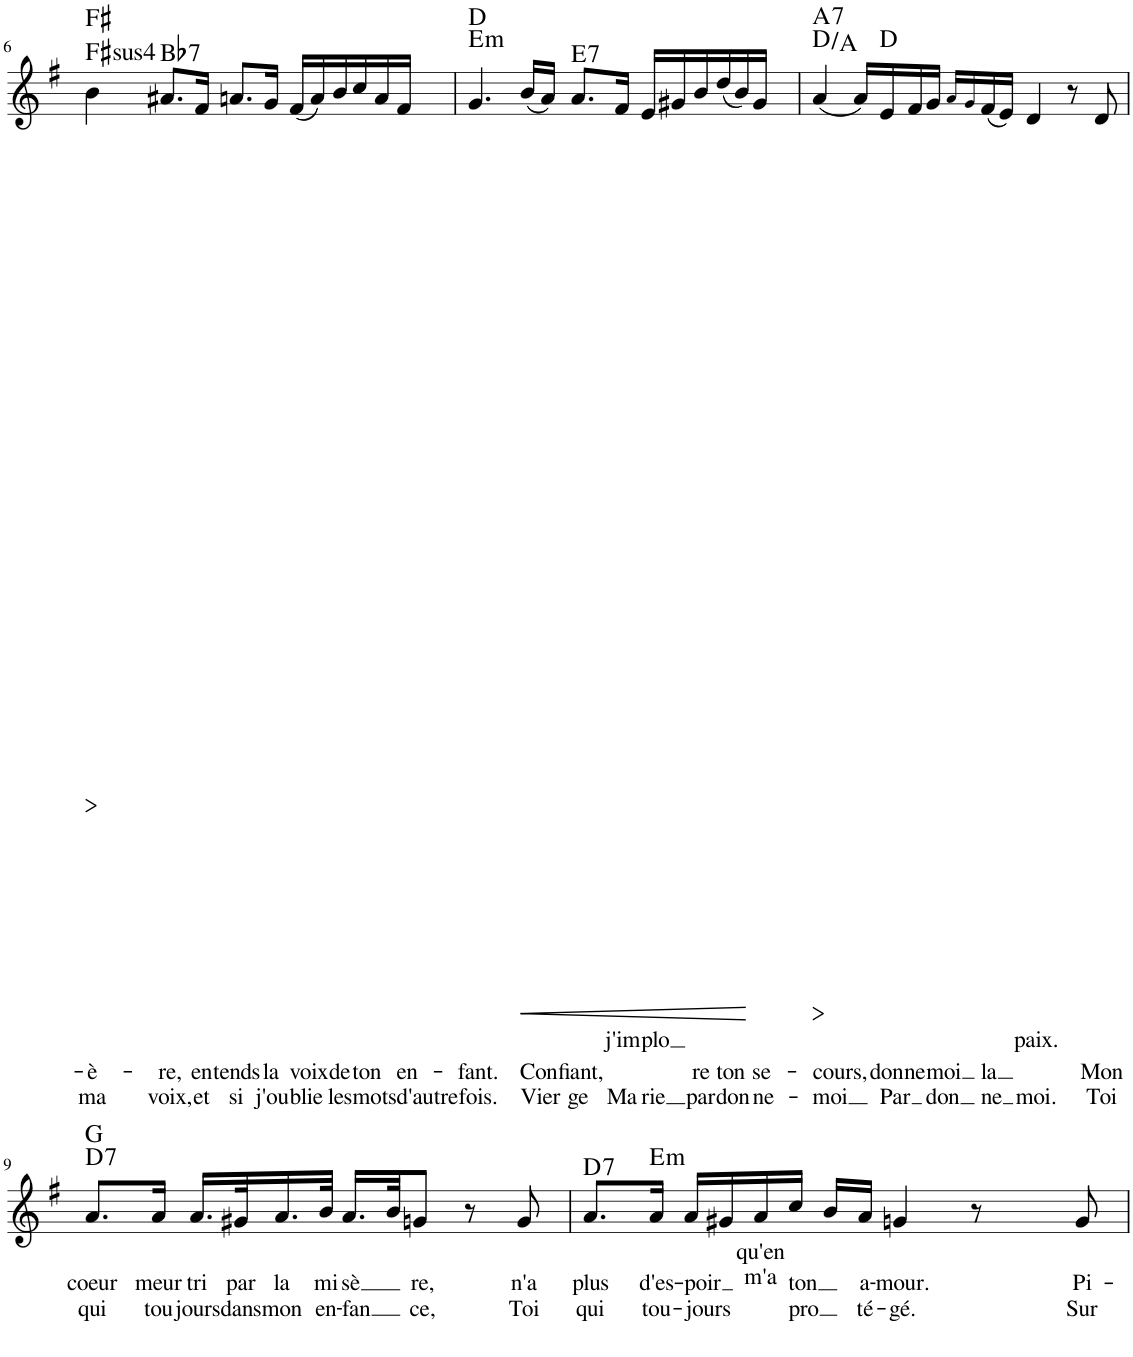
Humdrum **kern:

**kern	**text	**text	**dynam	**harte
*part1	*part1	*part1	*part1	*part1
*staff1	*staff1	*staff1	*staff1	*
*I"Voice	*	*	*	*
!!LO:PB:g=z
*clefG2	*	*	*	*
*k[f#]	*	*	*	*
*M4/4	*	*	*	*
=6	=6	=6	=6	=6
!	!LO:LY:b	!LO:LY:b	!LO:HP:b	!LO:H:n=1:kt=4
4b\	-è-	ma	>	F#:sus4 F#:maj
!	!LO:LY:b	!LO:LY:b	!	!LO:H:kt=7
8.a#X/L	-re,	voix,	.	Bb:7
!	!LO:LY:b	!LO:LY:b	!	!
16f#/Jk	en-	et	.	.
!	!LO:LY:b	!LO:LY:b	!	!
8.an/L	-tends	si	.	.
!	!LO:LY:b	!LO:LY:b	!	!
16g/Jk	la	j'ou-	.	.
!	!LO:LY:b	!LO:LY:b	!	!
(16f#/LL	-voix	-blie	.	.
16a/)	.	.	.	.
!	!LO:LY:b	!LO:LY:b	!	!
16b/	de	les	.	.
!	!LO:LY:b	!LO:LY:b	!	!
16cc/	ton	mots	.	.
16a/	.	.	.	.
!	!LO:LY:b	!LO:LY:b	!	!
16f#/JJ	en-	d'autre-	.	.
8ryy	.	.	.	.
.	.	.	]	.
=7	=7	=7	=7	=7
!	!LO:LY:b	!LO:LY:b	!	!LO:H:n=1:kt=m
4.g/	-fant.	-fois.	.	E:min D:maj
!	!LO:LY:b	!LO:LY:b	!LO:HP:b	!
(16b/LL	Con	Vier	<	.
16a/JJ)	.	.	.	.
!	!LO:LY:b	!LO:LY:b	!	!LO:H:kt=7
8.a/L	fiant,	ge	.	E:7
!	!LO:LY:b	!LO:LY:b	!	!
16f#/Jk	j'im-	Ma-	.	.
!	!LO:LY:b	!LO:LY:b	!	!
16e/LL	-plo	-rie	.	.
16g#X/	.	.	.	.
!	!LO:LY:b	!LO:LY:b	!	!
16b/	re	par-	.	.
!	!LO:LY:b	!LO:LY:b	!	!
(16dd/	ton	-don	.	.
16b/)	.	.	.	.
!	!LO:LY:b	!LO:LY:b	!	!
16g#/JJ	se-	ne-	.	.
8ryy	.	.	.	.
.	.	.	[	.
=8	=8	=8	=8	=8
!	!LO:LY:b	!LO:LY:b	!LO:HP:b	!LO:H:n=2:kt=7
(4a/	-cours,	-moi	>	D:maj/5 A:7
16a/LL)	.	.	.	.
!	!LO:LY:b	!LO:LY:b	!	!
16e/	don-	Par	.	D:maj
!	!LO:LY:b	!	!	!
16f#/	-ne-	.	.	.
!	!LO:LY:b	!LO:LY:b	!	!
16g/JJ	-moi	don	.	.
16a!/LL	.	.	.	.
16g!/	.	.	.	.
!	!LO:LY:b	!LO:LY:b	!	!
(16f#/	la	ne	.	.
16e/JJ)	.	.	.	.
!	!LO:LY:b	!LO:LY:b	!	!
4d/	paix.	moi.	.	.
8r	.	.	.	.
!	!LO:LY:b	!LO:LY:b	!	!
8d/	Mon	Toi	.	.
.	.	.	]	.
!!LO:LB:g=z
=9	=9	=9	=9	=9
!	!LO:LY:b	!LO:LY:b	!	!LO:H:n=1:kt=7
8.a/L	coeur	qui	.	D:7 G:maj
!	!LO:LY:b	!LO:LY:b	!	!
16a/Jk	meur-	tou-	.	.
!	!LO:LY:b	!LO:LY:b	!	!
16.a/LL	-tri	-jours	.	.
!	!LO:LY:b	!LO:LY:b	!	!
32g#X/K	par	dans	.	.
!	!LO:LY:b	!LO:LY:b	!	!
16.a/	la	mon	.	.
!	!LO:LY:b	!LO:LY:b	!	!
32b/JJk	mi-	en-	.	.
!	!LO:LY:b	!LO:LY:b	!	!
16.a/LL	-sè	-fan	.	.
32b/JK	.	.	.	.
!	!LO:LY:b	!LO:LY:b	!	!
8gn/J	re,	ce,	.	.
8r	.	.	.	.
!	!LO:LY:b	!LO:LY:b	!	!
8g/	n'a	Toi	.	.
=10	=10	=10	=10	=10
!	!LO:LY:b	!LO:LY:b	!	!LO:H:kt=7
8.a/L	plus	qui	.	D:7
!	!LO:LY:b	!LO:LY:b	!	!LO:H:kt=m
16a/Jk	d'es-	tou-	.	E:min
!	!LO:LY:b	!LO:LY:b	!	!
16a/LL	-poir	-jours	.	.
16g#X/	.	.	.	.
!	!LO:LY:b	!LO:LY:b	!	!
16a/	qu'en	m'a	.	.
!	!LO:LY:b	!LO:LY:b	!	!
16cc/JJ	ton	pro	.	.
16b/LL	.	.	.	.
!	!LO:LY:b	!LO:LY:b	!	!
16a/JJ	a-	té-	.	.
!	!LO:LY:b	!LO:LY:b	!	!
4gn/	-mour.	-gé.	.	.
8r	.	.	.	.
8ryy	.	.	.	.
!	!LO:LY:b	!LO:LY:b	!	!
8g/	Pi-	Sur	.	.
=	=	=	=	=
*-	*-	*-	*-	*-
